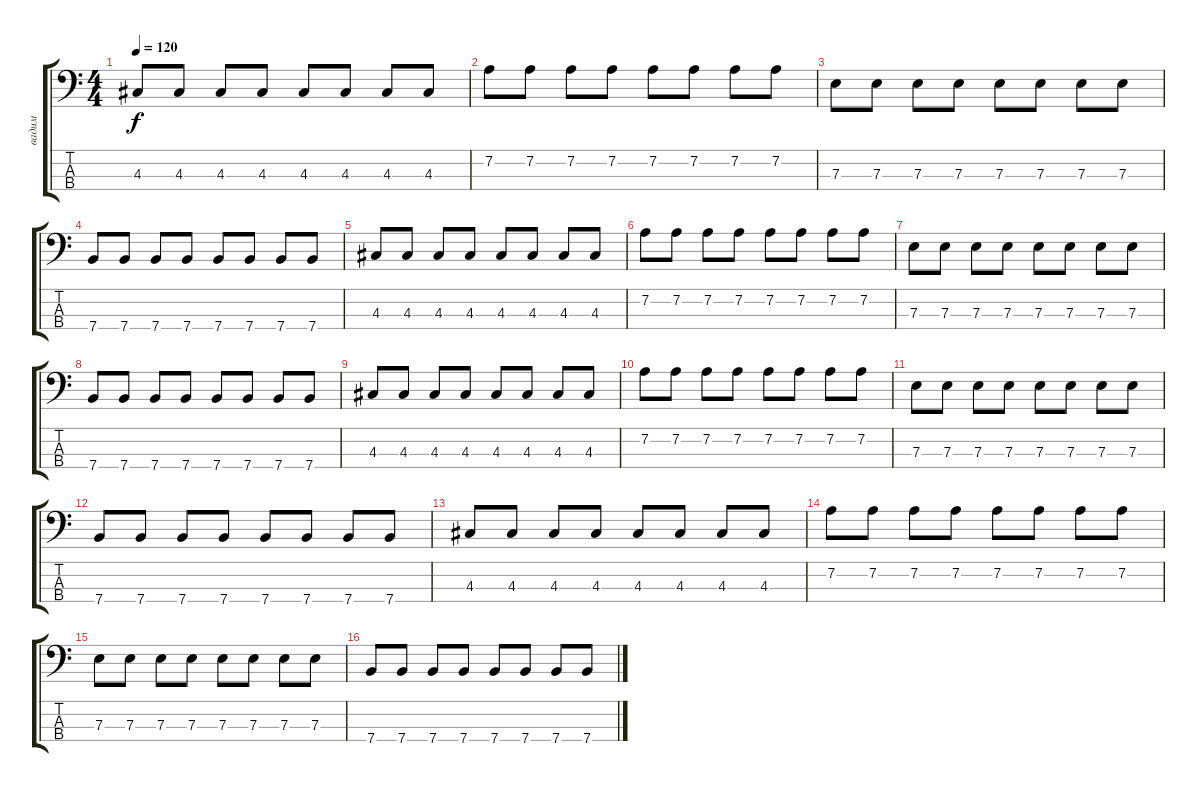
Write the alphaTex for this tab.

\track ("вадим" "вадим") {instrument electricbassfinger}
\staff {score tabs}
\tuning (G2 D2 A1 E1) {hide}
\ts (4 4)
\tempo 120
\clef f4
\ks c
4.3.8{dy f} 4.3.8 4.3.8 4.3.8 4.3.8 4.3.8 4.3.8 4.3.8 |
7.2.8 7.2.8 7.2.8 7.2.8 7.2.8 7.2.8 7.2.8 7.2.8 |
7.3.8 7.3.8 7.3.8 7.3.8 7.3.8 7.3.8 7.3.8 7.3.8 |
7.4.8 7.4.8 7.4.8 7.4.8 7.4.8 7.4.8 7.4.8 7.4.8 |
4.3.8 4.3.8 4.3.8 4.3.8 4.3.8 4.3.8 4.3.8 4.3.8 |
7.2.8 7.2.8 7.2.8 7.2.8 7.2.8 7.2.8 7.2.8 7.2.8 |
7.3.8 7.3.8 7.3.8 7.3.8 7.3.8 7.3.8 7.3.8 7.3.8 |
7.4.8 7.4.8 7.4.8 7.4.8 7.4.8 7.4.8 7.4.8 7.4.8 |
4.3.8 4.3.8 4.3.8 4.3.8 4.3.8 4.3.8 4.3.8 4.3.8 |
7.2.8 7.2.8 7.2.8 7.2.8 7.2.8 7.2.8 7.2.8 7.2.8 |
7.3.8 7.3.8 7.3.8 7.3.8 7.3.8 7.3.8 7.3.8 7.3.8 |
7.4.8 7.4.8 7.4.8 7.4.8 7.4.8 7.4.8 7.4.8 7.4.8 |
4.3.8 4.3.8 4.3.8 4.3.8 4.3.8 4.3.8 4.3.8 4.3.8 |
7.2.8 7.2.8 7.2.8 7.2.8 7.2.8 7.2.8 7.2.8 7.2.8 |
7.3.8 7.3.8 7.3.8 7.3.8 7.3.8 7.3.8 7.3.8 7.3.8 |
7.4.8 7.4.8 7.4.8 7.4.8 7.4.8 7.4.8 7.4.8 7.4.8
